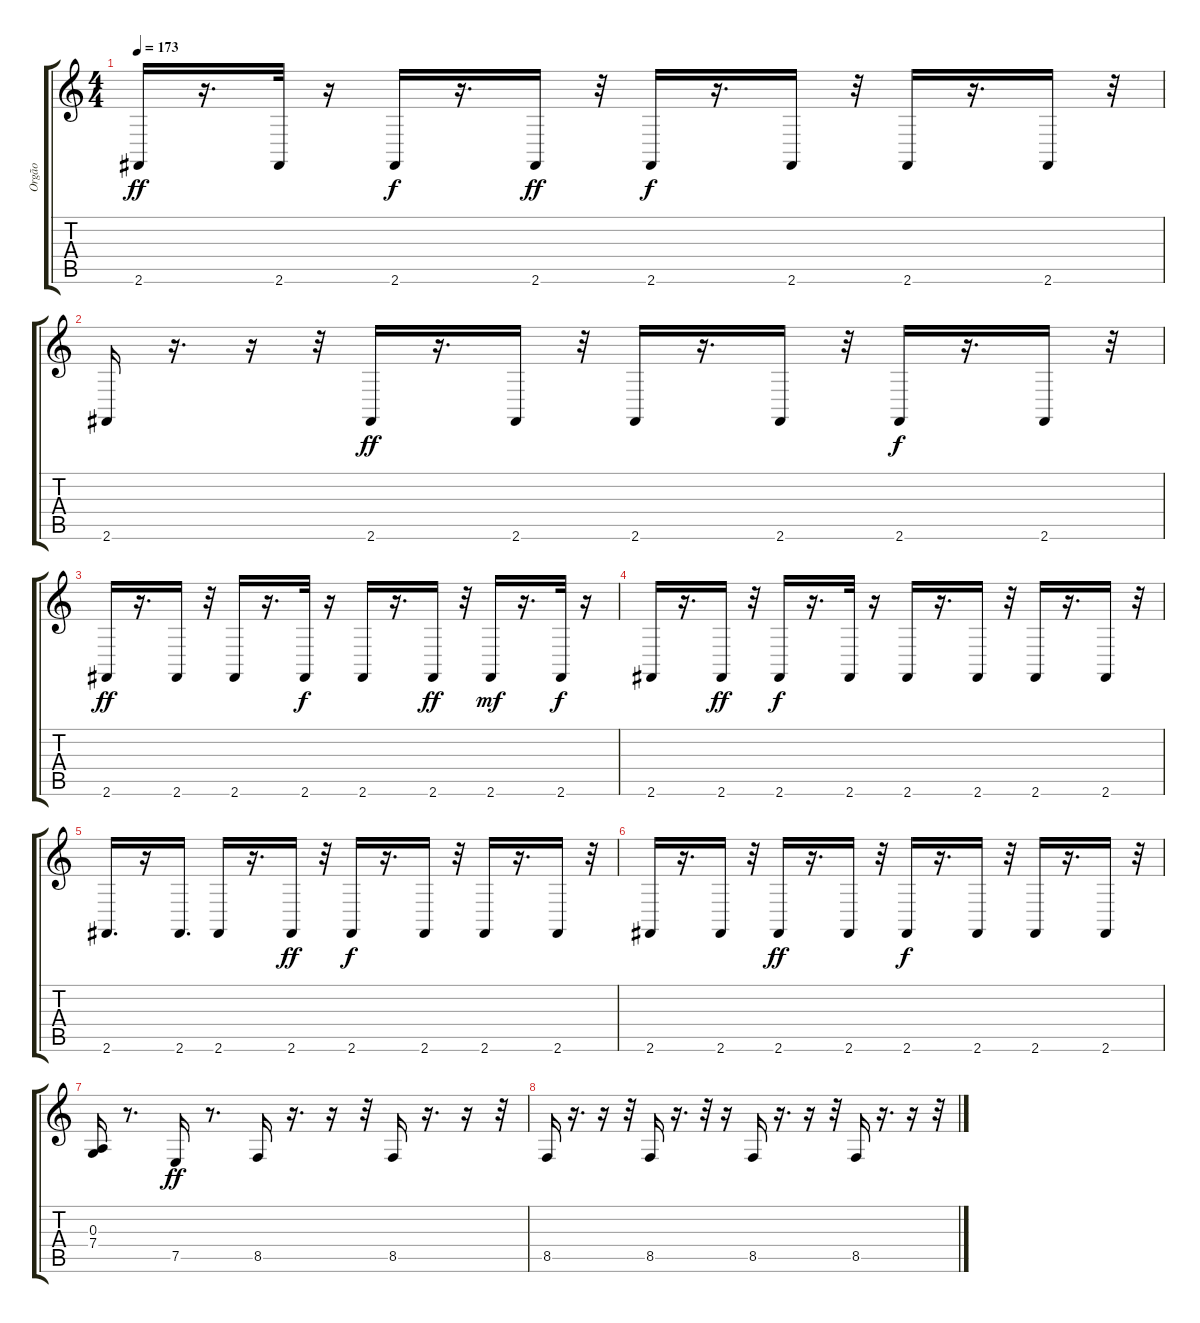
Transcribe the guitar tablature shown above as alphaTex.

\track ("Orgão" "Orgão") {instrument drawbarorgan}
\staff {score tabs}
\tuning (E4 B3 G3 D3 A2 E2) {hide}
\ts (4 4)
\tempo 173
\clef g2
\ks c
2.6.16{dy ff} r.16{d} 2.6.32 r.16 2.6.16{dy f} r.16{d} 2.6.16{dy ff} r.32 2.6.16{dy f} r.16{d} 2.6.16 r.32 2.6.16 r.16{d} 2.6.16 r.32 |
2.6.16 r.16{d} r.16 r.32 2.6.16{dy ff} r.16{d} 2.6.16 r.32 2.6.16 r.16{d} 2.6.16 r.32 2.6.16{dy f} r.16{d} 2.6.16 r.32 |
2.6.16{dy ff} r.16{d} 2.6.16 r.32 2.6.16 r.16{d} 2.6.32{dy f} r.16 2.6.16 r.16{d} 2.6.16{dy ff} r.32 2.6.16{dy mf} r.16{d} 2.6.32{dy f} r.16 |
2.6.16 r.16{d} 2.6.16{dy ff} r.32 2.6.16{dy f} r.16{d} 2.6.32 r.16 2.6.16 r.16{d} 2.6.16 r.32 2.6.16 r.16{d} 2.6.16 r.32 |
2.6.16{d} r.16 2.6.16{d} 2.6.16 r.16{d} 2.6.16{dy ff} r.32 2.6.16{dy f} r.16{d} 2.6.16 r.32 2.6.16 r.16{d} 2.6.16 r.32 |
2.6.16 r.16{d} 2.6.16 r.32 2.6.16{dy ff} r.16{d} 2.6.16 r.32 2.6.16{dy f} r.16{d} 2.6.16 r.32 2.6.16 r.16{d} 2.6.16 r.32 |
(0.3 7.4).16 r.8{d} 7.5.16{dy ff} r.8{d} 8.5.16 r.16{d} r.16 r.32 8.5.16 r.16{d} r.16 r.32 |
8.5.16 r.16{d} r.16 r.32 8.5.16 r.16{d} r.32 r.16 8.5.16 r.16{d} r.16 r.32 8.5.16 r.16{d} r.16 r.32
